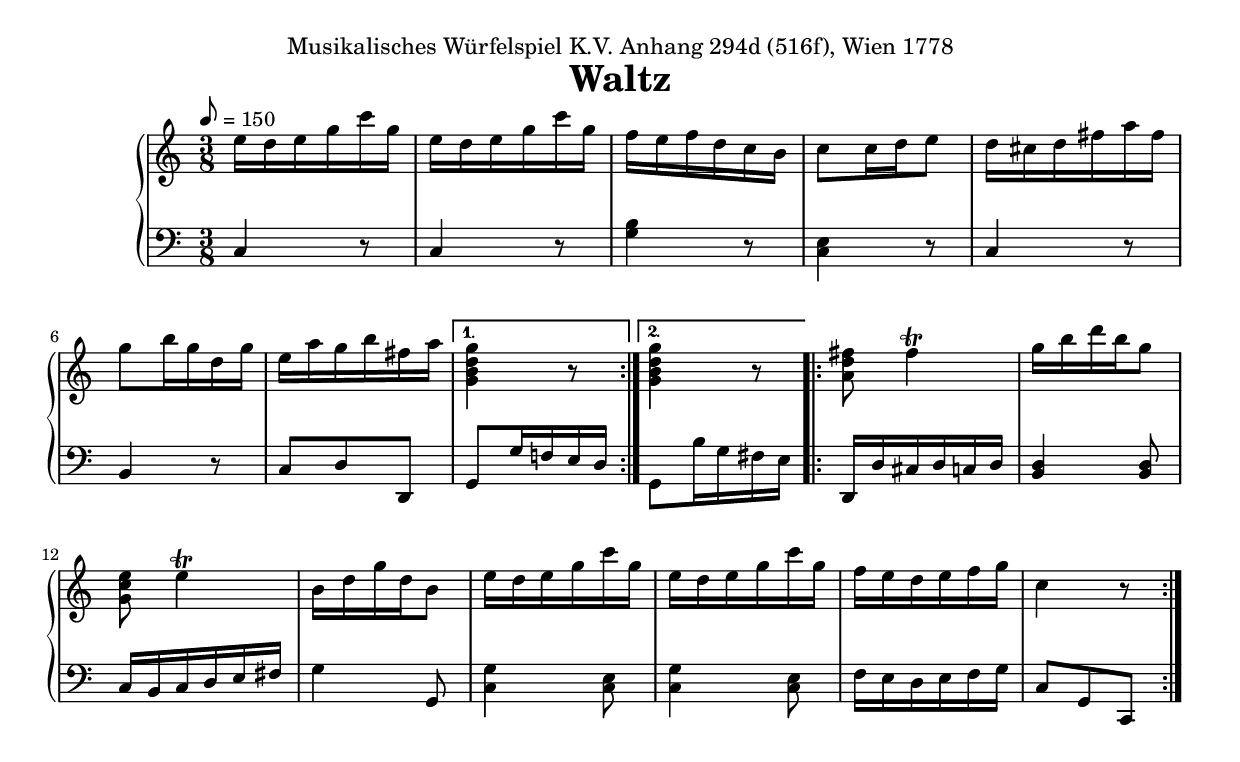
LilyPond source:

\version "2.14.2"
\pointAndClickOff

\header {
  dedication = "Musikalisches Würfelspiel K.V. Anhang 294d (516f), Wien 1778"
  title = "Waltz"
}

\paper {
  #(set-paper-size "a4")
  top-margin = 2\cm
}

%DICE: 7, 7, 7, 7, 7, 7, 7, 7, 7, 7, 7, 7, 7, 7, 7, 7
%TABLE DE MUSIQUE: 104, 157, 27, 167, 154, 68, 118, 91, 138, 71, 150, 29, 101, 162, 23, 151
DiceWaltz = {
  \new PianoStaff <<
    \new Staff = "RH acoustic grand" {
      \clef treble
      \time 3/8
      \key c \major
      {\tempo 8=150}
       \repeat volta 2 {
        e''16 d'' e'' g'' c''' g'' |
        e''16 d'' e'' g'' c''' g'' |
        f''16 e'' f'' d'' c'' b' |
        c''8 c''16 d'' e''8 |
        d''16 cis'' d'' fis'' a'' fis'' |
        g''8 b''16 g'' d'' g'' |
        e''16 a'' g'' b'' fis'' a'' |
      }
      \alternative {
        { <g' b' d'' g''>4 r8 } { <g' b' d'' g''>4 r8 }
      }

      \repeat volta 2 {
        <a' d'' fis''>8 fis''4\trill |
        g''16 b'' d''' b'' g''8 |
        <g' c'' e''>8 e''4\trill |
        b'16 d'' g'' d'' b'8 |
        e''16 d'' e'' g'' c''' g'' |
        e''16 d'' e'' g'' c''' g'' |
        f''16 e'' d'' e'' f'' g'' |
        c''4 r8 |
      }
    }

    \new Staff = "LH acoustic grand" {
      \clef treble
      \clef bass
      \time 3/8
      \key c \major
      \repeat volta 2 {
        c4 r8 |
        c4 r8 |
        <g b>4 r8 |
        <c e>4 r8 |
        c4 r8 |
        b,4 r8 |
        c8 d d, |
      }
      \alternative {
        { g,8 g16 f! e d } { g,8 b16 g fis e }
      }

      \repeat volta 2 {
        d,16 d cis d c d |
        <b, d>4 <b, d>8  |
        c16 b, c d e fis |
        g4 g,8 |
        <c g>4 <c e>8 |
        <c g>4 <c e>8 |
        f16 e d e f g |
        c8 g, c, |
      }
    }
  >>
}

\score {
  \DiceWaltz
  \layout {#(layout-set-staff-size 18)}
}

\include "articulate.ly"
\score {
  \unfoldRepeats \articulate <<
    \DiceWaltz
  >>
  \midi {}
}

